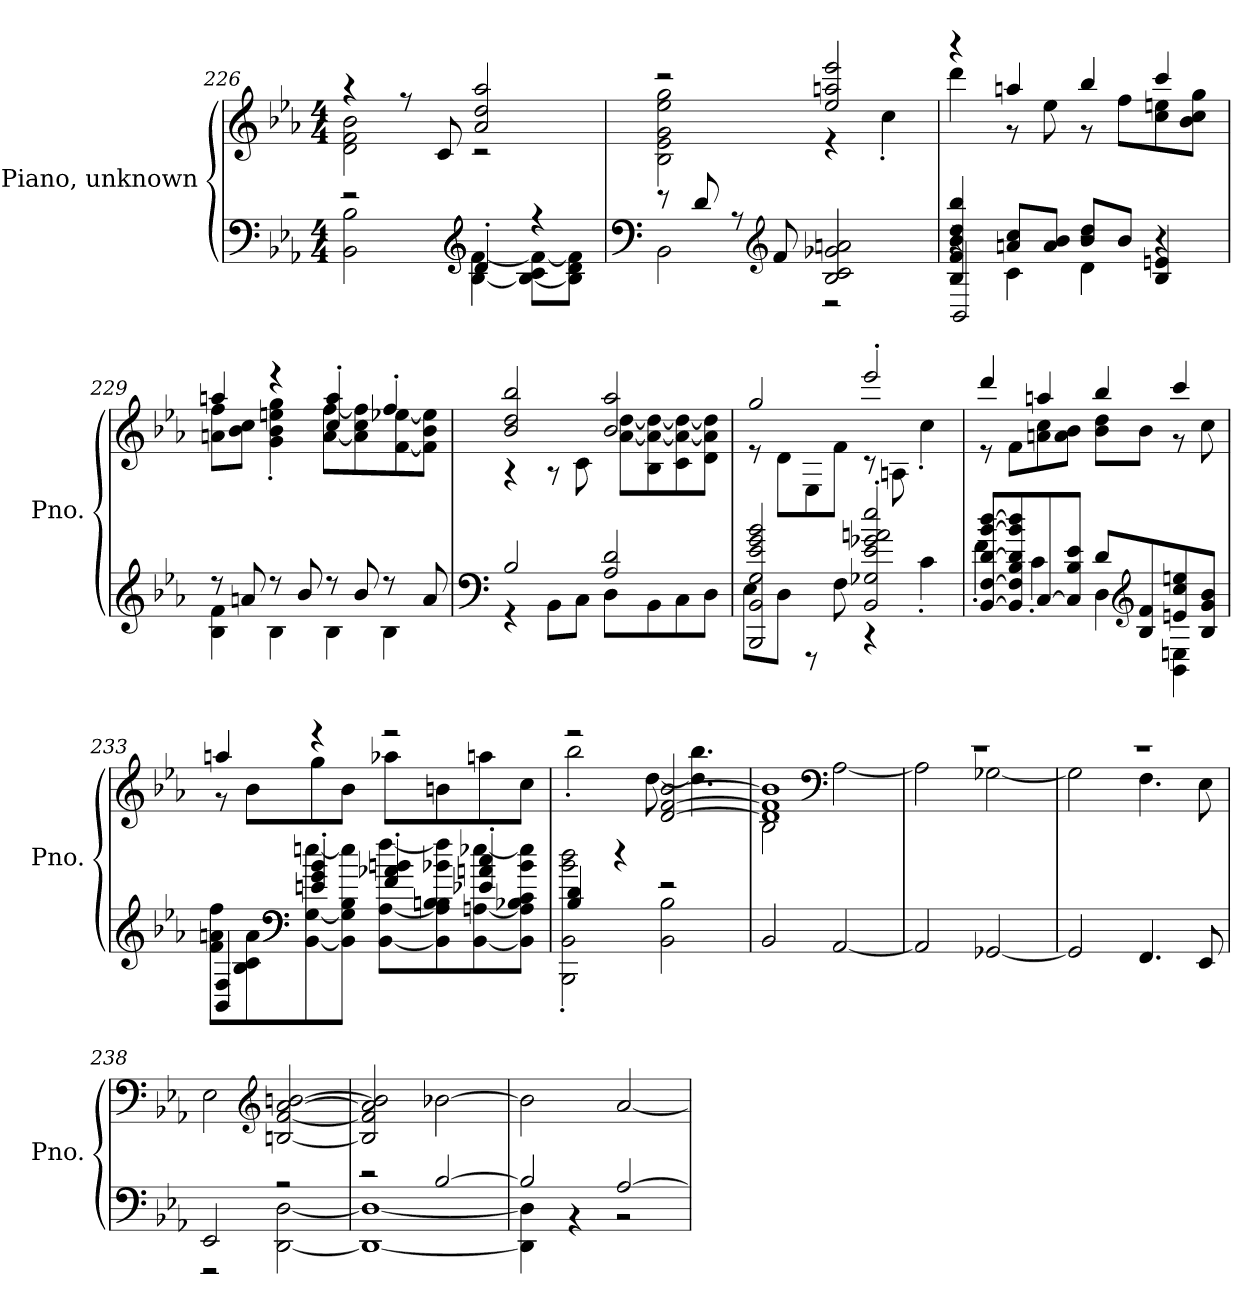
**kern	**kern
*part1	*part1
*staff2	*staff1
*I"Piano, unknown	*
*I'Pno.	*
*clefF4	*clefG2
*k[b-e-a-]	*k[b-e-a-]
*M4/4	*M4/4
=226	=226
*^	*^
2r	2BB-\ 2B-\	4r	2d\ 2f\ 2b-\
.	.	8r	.
.	.	8c/	.
*clefG2	*	*	*
4d'/	[4B-\ [4f\	2a-/ 2dd/ 2aa-/	2r
4r	8B-\_ 8c\ 8f\_L	.	.
.	8B-\] 8d\ 8f\]J	.	.
=227	=227	=227	=227
*clefF4	*	*	*
8r	2BB-\	2r	2B-\ 2e-\ 2g\ 2ee-\ 2gg\
8d/	.	.	.
8r	.	.	.
*clefG2	*	*	*
8f/	.	.	.
2B-/ 2c/ 2g-X/ 2an/	2r	2ee-/ 2aan/ 2eee-/	4r
.	.	.	4cc'\
=228	=228	=228	=228
*	*^	*	*
4B-/ 4f/ 4b-/ 4dd/ 4bb-/	4r	2BB-/	4r	4ddd\
8an/ 8cc/L	4c\	.	4aan/	8r
8a/ 8b-/J	.	.	.	8ee-\
8b-/ 8dd/L	4d\	2r	4bb-/	8r
8b-/J	.	.	.	8ff\L
4B-/ 4en/	4r	.	4ccc/	8cc\ 8een\
.	.	.	.	8b-\ 8cc\ 8gg\J
*	*v	*v	*	*
!!LO:PB:g=z	!!
=229	=229	=229	=229
8r	4B-\ 4f\	4aan/	8an\ 8ff\L
8an/	.	.	8b-\ 8cc\J
8r	4B-\	4r	4g\' 4b-\' 4een\' 4gg\'
8b-/	.	.	.
8r	4B-\	4cc/' 4aa/'	[8a\ [8ff\L
8b-/	.	.	8a\] 8cc\ 8ff\]
8r	4B-\	4ff'/	[8f\ [8ee-X\
8a/	.	.	8f\] 8b-\ 8ee-\]J
=230	=230	=230	=230
*clefF4	*	*	*
2B-/	4r	2b-/ 2dd/ 2bb-/	4r
.	8BB-\L	.	8r
.	8C\J	.	8c\
2A-/ 2d/	8D\L	2b-/ 2aa-/	[8a-\ [8dd\L
.	8BB-\	.	8B-\ 8a-\_ 8dd\_
.	8C\	.	8c\ 8a-\_ 8dd\_
.	8D\J	.	8d\ 8a-\] 8dd\]J
=231	=231	=231	=231
2BBB-/ 2BB-/ 2G/ 2e-/ 2g/ 2b-/	8E-\L	2gg/	8r
.	8D\J	.	8d\L
.	8r	.	8E-\
.	8F\	.	8f\J
2BB-/' 2G-X/' 2e-/' 2g-X/' 2an/' 2ee-/'	4r	2eee-'/	8r
.	.	.	8An\
.	4c'\	.	4cc'\
!!LO:LB:g=z	!!
=232	=232	=232	=232
[8BB-/ [8F/ [8d/ [8b-/ [8dd/L	4f'\	4ddd/	8r
8BB-/] 8F/] 8B-/ 8d/] 8b-/] 8dd/]	.	.	8f\L
[8C/	4c'\	4aan/	8an\ 8cc\
8C/] 8B-/ 8e-/J	.	.	8a\ 8b-\J
8d/L	4D\	4bb-/	8b-\ 8dd\L
*clefG2	*	*	*
8B-/ 8f/	.	.	8b-\J
8en/ 8cc/ 8een/	4BB-\ 4En\	4ccc/	8r
8B-/ 8g/ 8b-/J	.	.	8cc\
=233	=233	=233	=233
4BB-/ 4F/	8f\ 8an\ 8ff\L	4aan/	8r
.	8B-\ 8c\ 8a\	.	8b-\L
*clefF4	*	*	*
4en/' 4g/' 4b-/'	[8BB-\ [8G\ [8een\	4r	8gg\
.	8BB-\] 8G\] 8B-\ 8ee\]J	.	8b-\J
4f/' 4a-X/' 4bn/'	[8BB-\ [8A-\ [8ff\L	2r	8aa-X\L
.	8BB-\] 8A-\] 8B-\ 8Bn\ 8b-X\ 8ff\]	.	8bn\
4e-X/' 4an/' 4cc/'	[8BB-\ [8An\ [8ee-X\	.	8aan\
.	8BB-\] 8A\] 8B-X\ 8c\ 8b-\ 8ee-\]J	.	8cc\J
=234	=234	=234	=234
4B-/ 4d/	2BBB-\' 2BB-\' 2b-\' 2dd\'	2r	2bb-'\
4r	.	.	.
2r	2BB-\ 2B-\	[2d/ [2f/ [2b-/	[8dd\
.	.	.	4.dd\] 4.bb-\
*v	*v	*	*
!!LO:LB:g=z	!!
=235	=235	=235
2BB-/	1d] 1f] 1b-]	2B-\
*	*clefF4	*
[2AA-/	.	[2A-\
=236	=236	=236
2AA-/]	1r	2A-\]
[2GG-X/	.	[2G-X\
=237	=237	=237
2GG-/]	1r	2G-\]
4.FF/	.	4.F\
8EE-/	.	8E-\
*	*v	*v
=238	=238
*^	*
2EE-/	2r	2E-\
*	*	*clefG2
2r	[2DD\ [2D\	[2Bn/ [2f/ [2a-/ [2bn/
=239	=239	=239
2r	1DD_ 1D_	2B/] 2f/] 2a-/] 2b/]
[2B-/	.	[2b-X\
=240	=240	=240
2B-/]	4DD\] 4D\]	2b-\]
.	4r	.
[2A-/	2r	[2a-/
*v	*v	*
=	=
*-	*-
